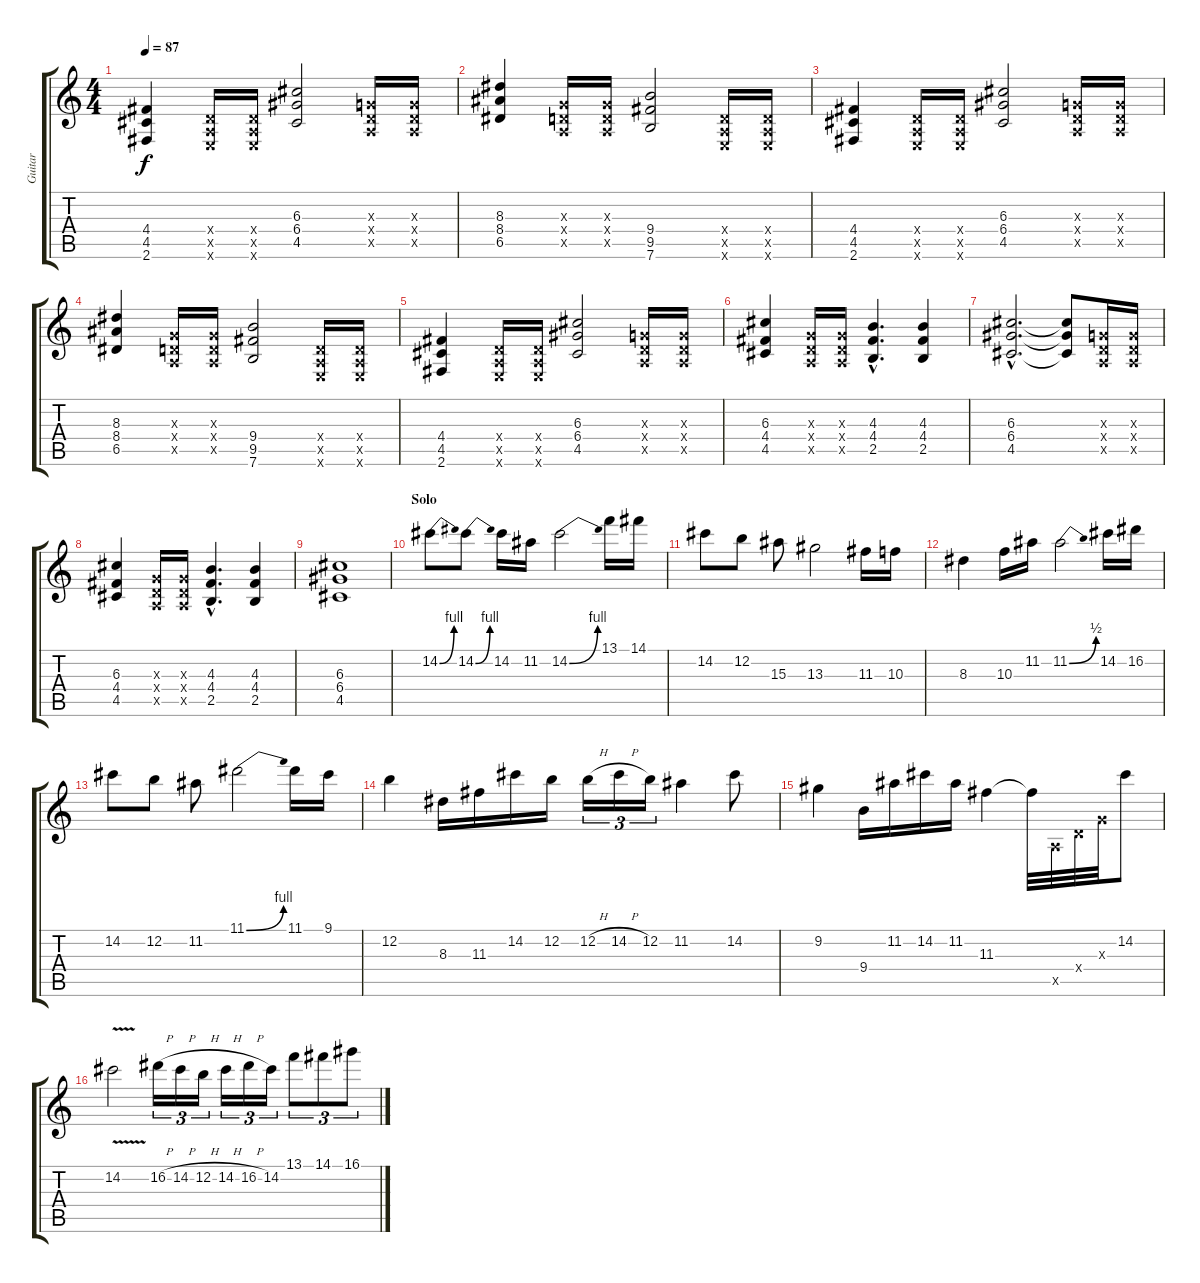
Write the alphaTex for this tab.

\track ("Guitar" "Guitar") {instrument distortionguitar}
\staff {score tabs}
\tuning (E4 B3 G3 D3 A2 E2) {hide}
\ts (4 4)
\tempo 87
\clef g2
\ks c
(4.4 4.5 2.6).4{dy f} (0.4{x} 0.5{x} 0.6{x}).16 (0.4{x} 0.5{x} 0.6{x}).16 (6.3 6.4 4.5).2 (0.3{x} 0.4{x} 0.5{x}).16 (0.3{x} 0.4{x} 0.5{x}).16 |
(8.3 8.4 6.5).4 (0.3{x} 0.4{x} 0.5{x}).16 (0.3{x} 0.4{x} 0.5{x}).16 (9.4 9.5 7.6).2 (0.4{x} 0.5{x} 0.6{x}).16 (0.4{x} 0.5{x} 0.6{x}).16 |
(4.4 4.5 2.6).4 (0.4{x} 0.5{x} 0.6{x}).16 (0.4{x} 0.5{x} 0.6{x}).16 (6.3 6.4 4.5).2 (0.3{x} 0.4{x} 0.5{x}).16 (0.3{x} 0.4{x} 0.5{x}).16 |
(8.3 8.4 6.5).4 (0.3{x} 0.4{x} 0.5{x}).16 (0.3{x} 0.4{x} 0.5{x}).16 (9.4 9.5 7.6).2 (0.4{x} 0.5{x} 0.6{x}).16 (0.4{x} 0.5{x} 0.6{x}).16 |
(4.4 4.5 2.6).4 (0.4{x} 0.5{x} 0.6{x}).16 (0.4{x} 0.5{x} 0.6{x}).16 (6.3 6.4 4.5).2 (0.3{x} 0.4{x} 0.5{x}).16 (0.3{x} 0.4{x} 0.5{x}).16 |
(6.3 4.4 4.5).4 (0.3{x} 0.4{x} 0.5{x}).16 (0.3{x} 0.4{x} 0.5{x}).16 (4.3{hac} 4.4{hac} 2.5{hac}).4{d} (4.3 4.4 2.5).4 |
(6.3{hac} 6.4{hac} 4.5{hac}).2{d} (6.3{t} 6.4{t} 4.5{t}).8 (0.3{x} 0.4{x} 0.5{x}).16 (0.3{x} 0.4{x} 0.5{x}).16 |
(6.3 4.4 4.5).4 (0.3{x} 0.4{x} 0.5{x}).16 (0.3{x} 0.4{x} 0.5{x}).16 (4.3{hac} 4.4{hac} 2.5{hac}).4{d} (4.3 4.4 2.5).4 |
(6.3 6.4 4.5).1 |
\section ("" "Solo")
14.2{be (bend 0 0 60 4)}.8{volume 16} 14.2{be (bend 0 0 60 4)}.8 14.2.16 11.2.16 14.2{be (bend 0 0 60 4)}.2 13.1.16 14.1.16 |
14.2.8 12.2.8 15.3.8 13.3.2 11.3.16 10.3.16 |
8.3.4 10.3.16 11.2.16 11.2{be (bend 0 0 60 2)}.2 14.2.16 16.2.16 |
14.2.8 12.2.8 11.2.8 11.1{be (bend 0 0 60 4)}.2 11.1.16 9.1.16 |
12.2.4 8.3.16 11.3.16 14.2.16 12.2.16 12.2{h}.16{tu (3 2)} 14.2{h}.16{tu (3 2)} 12.2.16{tu (3 2)} 11.2.4 14.2.8 |
9.2.4 9.4.16 11.2.16 14.2.16 11.2.16 11.3.4 11.3{t}.32 0.5{x}.32 0.4{x}.32 0.3{x}.32 14.2.8 |
14.2{v}.2 16.2{h}.16{tu (3 2)} 14.2{h}.16{tu (3 2)} 12.2{h}.16{tu (3 2)} 14.2{h}.16{tu (3 2)} 16.2{h}.16{tu (3 2)} 14.2.16{tu (3 2)} 13.1.8{tu (3 2)} 14.1.8{tu (3 2)} 16.1.8{tu (3 2)}
